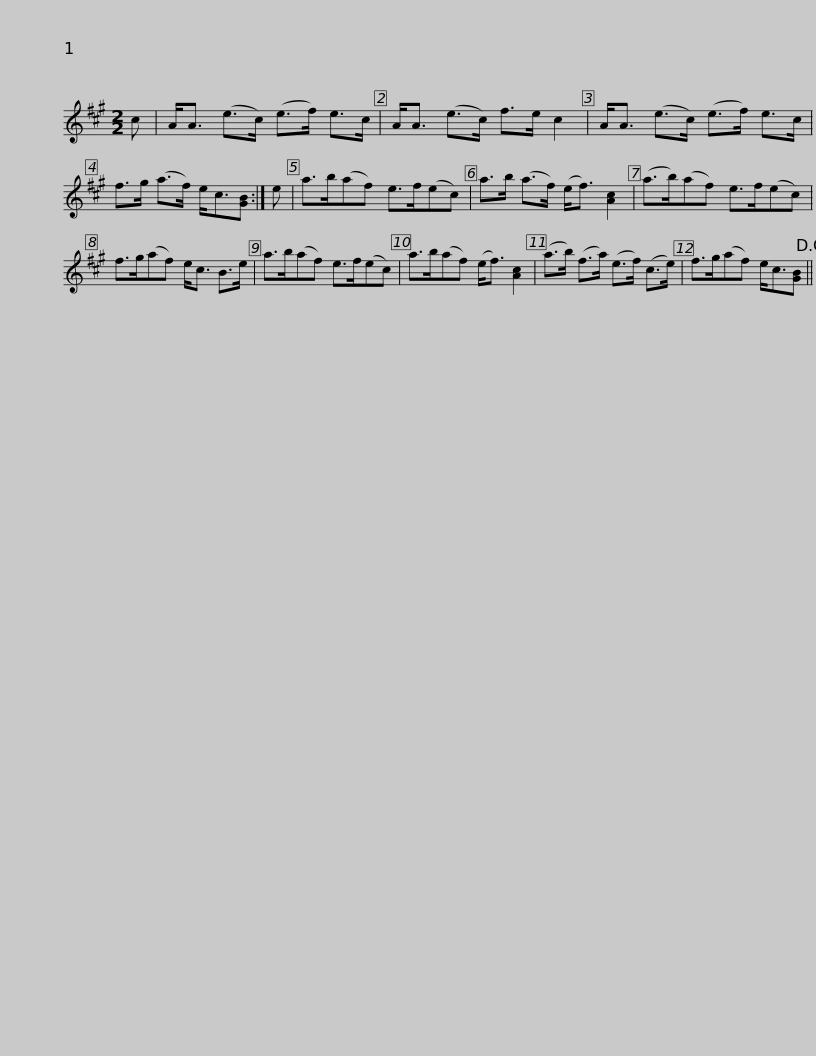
X:1
L:1/8
M:2/2
I:linebreak $
K:A
V:1 treble
V:1
 c | A<A (e>c) (e>f) e>c | A<A (e>c) f>e c2 | A<A (e>c) (e>f) e>c | f>g (a>f) e<c[GB] :| %5
 e |$ a>b(af) e>f(ec) | a>b (a>f) (e<f) [Ac]2 | (a>b)(af) e>f(ec) | f>g(af) e<c B>e |$ %10
 a>b(af) e>f(ec) | a>b(af) (e<f) [Ac]2 | (a>b) (f>a) (e>f) (c>e) | f>g(af) e<c[GB]!D.C.! || %14
